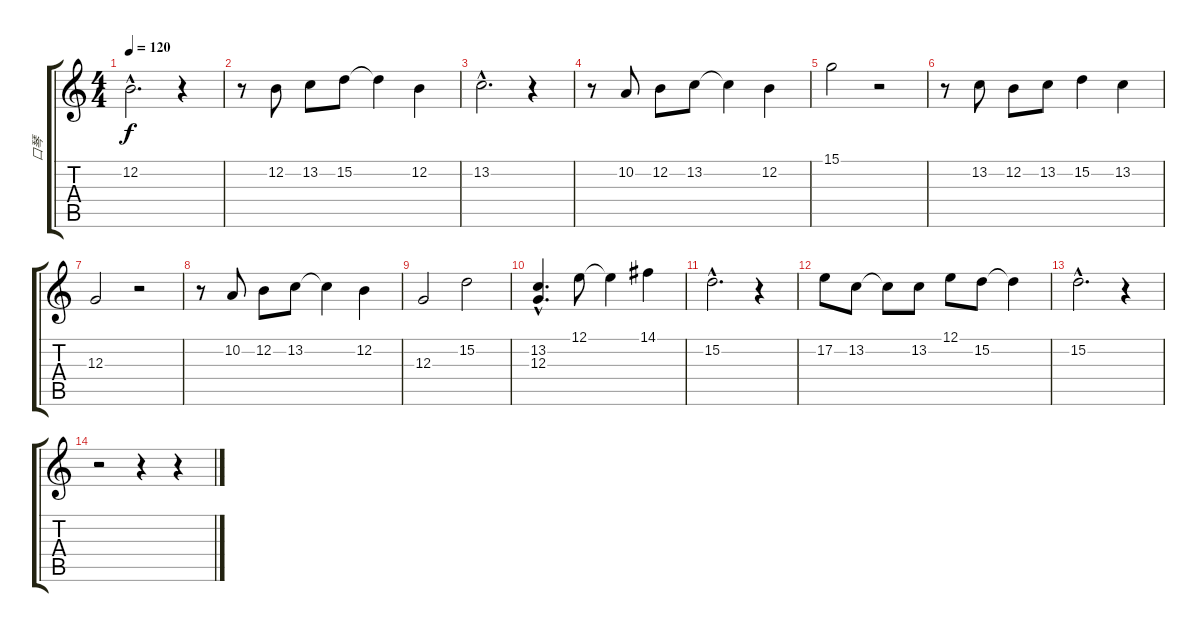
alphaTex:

\track ("口琴" "口琴") {instrument harmonica}
\staff {score tabs}
\tuning (E4 B3 G3 D3 A2 E2) {hide}
\ts (4 4)
\tempo 120
\clef g2
\ks c
12.2{hac}.2{d dy f} r.4 |
r.8 12.2.8 13.2.8 15.2.8 15.2{t}.4 12.2.4 |
13.2{hac}.2{d} r.4 |
r.8 10.2.8 12.2.8 13.2.8 13.2{t}.4 12.2.4 |
15.1.2 r.2 |
r.8 13.2.8 12.2.8 13.2.8 15.2.4 13.2.4 |
12.3.2 r.2 |
r.8 10.2.8 12.2.8 13.2.8 13.2{t}.4 12.2.4 |
12.3.2 15.2.2 |
(13.2{hac} 12.3{hac}).4{d} 12.1.8 12.1{t}.4 14.1.4 |
15.2{hac}.2{d} r.4 |
17.2.8 13.2.8 13.2{t}.8 13.2.8 12.1.8 15.2.8 15.2{t}.4 |
15.2{hac}.2{d} r.4 |
r.2 r.4 r.4
